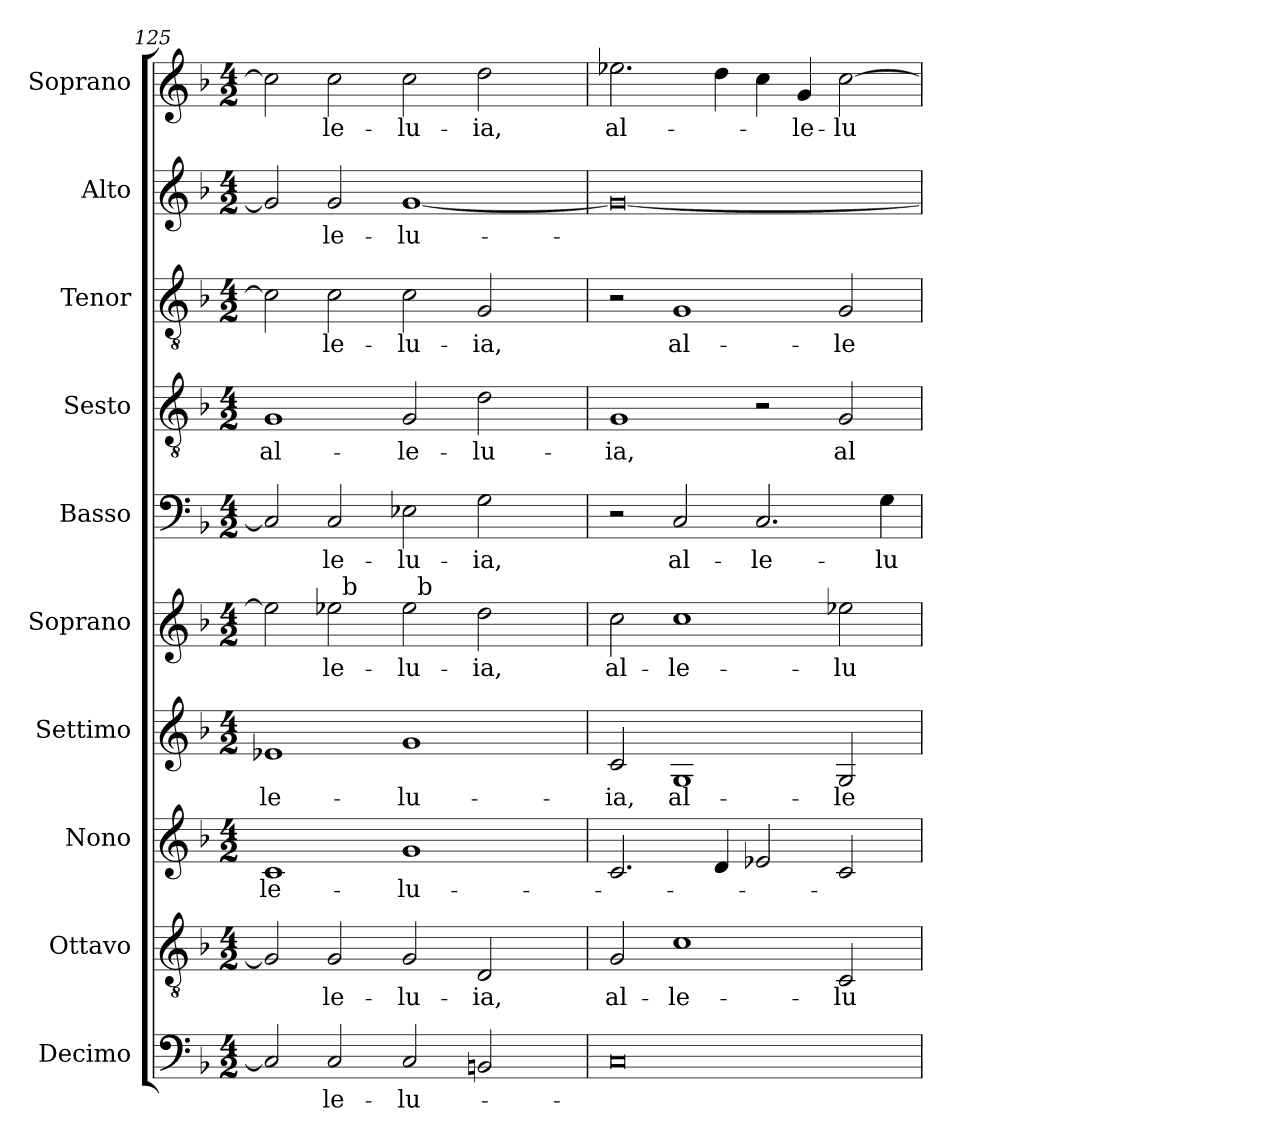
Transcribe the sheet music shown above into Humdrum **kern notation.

**kern	**text	**kern	**text	**kern	**text	**kern	**text	**kern	**text	**kern	**text	**kern	**text	**kern	**text	**kern	**text	**kern	**text
*part10	*part10	*part9	*part9	*part8	*part8	*part7	*part7	*part6	*part6	*part5	*part5	*part4	*part4	*part3	*part3	*part2	*part2	*part1	*part1
*staff10	*staff10	*staff9	*staff9	*staff8	*staff8	*staff7	*staff7	*staff6	*staff6	*staff5	*staff5	*staff4	*staff4	*staff3	*staff3	*staff2	*staff2	*staff1	*staff1
*I"Decimo	*	*I"Ottavo	*	*I"Nono	*	*I"Settimo	*	*I"Soprano	*	*I"Basso	*	*I"Sesto	*	*I"Tenor	*	*I"Alto	*	*I"Soprano	*
*I'Dc.	*	*I'Ot.	*	*I'N.	*	*I'St.	*	*I'S.	*	*I'B.	*	*I'Ss.	*	*I'T.	*	*I'A.	*	*I'S.	*
*clefF4	*	*clefGv2	*	*clefG2	*	*clefG2	*	*clefG2	*	*clefF4	*	*clefGv2	*	*clefGv2	*	*clefG2	*	*clefG2	*
*	*	*ITrd7c12	*	*	*	*	*	*	*	*	*	*ITrd7c12	*	*ITrd7c12	*	*	*	*	*
*k[b-]	*	*k[b-]	*	*k[b-]	*	*k[b-]	*	*k[b-]	*	*k[b-]	*	*k[b-]	*	*k[b-]	*	*k[b-]	*	*k[b-]	*
*F:	*	*F:	*	*F:	*	*F:	*	*F:	*	*F:	*	*F:	*	*F:	*	*F:	*	*F:	*
*M4/2	*	*M4/2	*	*M4/2	*	*M4/2	*	*M4/2	*	*M4/2	*	*M4/2	*	*M4/2	*	*M4/2	*	*M4/2	*
=125	=125	=125	=125	=125	=125	=125	=125	=125	=125	=125	=125	=125	=125	=125	=125	=125	=125	=125	=125
!	!	!	!	!	!LO:LY:b:color=#000000	!	!	!	!	!	!	!	!	!	!	!	!	!	!
!	!	!	!	!	!	!	!LO:LY:b:color=#000000	!	!	!	!	!	!	!	!	!	!	!	!
!	!	!	!	!	!	!	!	!	!	!	!	!	!LO:LY:b:color=#000000	!	!	!	!	!	!
*	*	*	*	*	*	*	*	*^	*	*	*	*	*	*	*	*	*	*	*
*	*	*	*	*	*	*	*	*	*^	*	*	*	*	*	*	*	*	*	*	*
2Ci/]	.	2GGi/]	.	1ci	-le-	1e-Xi	-le-	2ee-i\]	2ryy	1ryy	.	2Ci/]	.	1GGi	al-	2Ci\]	.	2gi/]	.	2cci\]	.
!	!LO:LY:b:color=#000000	!	!	!	!	!	!	!	!	!	!	!	!	!	!	!	!	!	!	!	!
!	!	!	!LO:LY:b:color=#000000	!	!	!	!	!	!	!	!	!	!	!	!	!	!	!	!	!	!
!	!	!	!	!	!	!	!	!	!	!	!LO:LY:b:color=#000000	!	!	!	!	!	!	!	!	!	!
!	!	!	!	!	!	!	!	!	!	!	!	!	!LO:LY:b:color=#000000	!	!	!	!	!	!	!	!
!	!	!	!	!	!	!	!	!	!	!	!	!	!	!	!	!	!LO:LY:b:color=#000000	!	!	!	!
!	!	!	!	!	!	!	!	!	!	!	!	!	!	!	!	!	!	!	!LO:LY:b:color=#000000	!	!
!	!	!	!	!	!	!	!	!	!	!	!	!	!	!	!	!	!	!	!	!	!LO:LY:b:color=#000000
2Ci/	-le-	2GGi/	-le-	.	.	.	.	2ee-i\	32ryy	.	-le-	2Ci/	-le-	.	.	2Ci\	-le-	2gi/	-le-	2cci\	-le-
.	.	.	.	.	.	.	.	.	256ryy	.	.	.	.	.	.	.	.	.	.	.	.
!	!	!	!	!	!	!	!	!	!LO:TX:a:t=b	!	!	!	!	!	!	!	!	!	!	!	!
.	.	.	.	.	.	.	.	.	1ryy	.	.	.	.	.	.	.	.	.	.	.	.
!	!LO:LY:b:color=#000000	!	!	!	!	!	!	!	!	!	!	!	!	!	!	!	!	!	!	!	!
!	!	!	!LO:LY:b:color=#000000	!	!	!	!	!	!	!	!	!	!	!	!	!	!	!	!	!	!
!	!	!	!	!	!LO:LY:b:color=#000000	!	!	!	!	!	!	!	!	!	!	!	!	!	!	!	!
!	!	!	!	!	!	!	!LO:LY:b:color=#000000	!	!	!	!	!	!	!	!	!	!	!	!	!	!
!	!	!	!	!	!	!	!	!	!	!	!LO:LY:b:color=#000000	!	!	!	!	!	!	!	!	!	!
!	!	!	!	!	!	!	!	!	!	!	!	!	!LO:LY:b:color=#000000	!	!	!	!	!	!	!	!
!	!	!	!	!	!	!	!	!	!	!	!	!	!	!	!LO:LY:b:color=#000000	!	!	!	!	!	!
!	!	!	!	!	!	!	!	!	!	!	!	!	!	!	!	!	!LO:LY:b:color=#000000	!	!	!	!
!	!	!	!	!	!	!	!	!	!	!	!	!	!	!	!	!	!	!	!LO:LY:b:color=#000000	!	!
!	!	!	!	!	!	!	!	!	!	!	!	!	!	!	!	!	!	!	!	!	!LO:LY:b:color=#000000
2Ci/	-lu-	2GGi/	-lu-	1gi	-lu-	1gi	-lu-	2ee-i\	.	32ryy	-lu-	2E-Xi\	-lu-	2GGi/	-le-	2Ci\	-lu-	[1gi	-lu-	2cci\	-lu-
.	.	.	.	.	.	.	.	.	.	256ryy	.	.	.	.	.	.	.	.	.	.	.
!	!	!	!	!	!	!	!	!	!	!LO:TX:a:t=b	!	!	!	!	!	!	!	!	!	!	!
.	.	.	.	.	.	.	.	.	.	2ryy	.	.	.	.	.	.	.	.	.	.	.
!	!	!	!LO:LY:b:color=#000000	!	!	!	!	!	!	!	!	!	!	!	!	!	!	!	!	!	!
!	!	!	!	!	!	!	!	!	!	!	!LO:LY:b:color=#000000	!	!	!	!	!	!	!	!	!	!
!	!	!	!	!	!	!	!	!	!	!	!	!	!LO:LY:b:color=#000000	!	!	!	!	!	!	!	!
!	!	!	!	!	!	!	!	!	!	!	!	!	!	!	!LO:LY:b:color=#000000	!	!	!	!	!	!
!	!	!	!	!	!	!	!	!	!	!	!	!	!	!	!	!	!LO:LY:b:color=#000000	!	!	!	!
!	!	!	!	!	!	!	!	!	!	!	!	!	!	!	!	!	!	!	!	!	!LO:LY:b:color=#000000
2BBni/	.	2DDi/	-ia,	.	.	.	.	2ddi\	.	.	-ia,	2Gi\	-ia,	2Di\	-lu-	2GGi/	-ia,	.	.	2ddi\	-ia,
.	.	.	.	.	.	.	.	.	4ryy	4ryy	.	.	.	.	.	.	.	.	.	.	.
.	.	.	.	.	.	.	.	.	8ryy	8ryy	.	.	.	.	.	.	.	.	.	.	.
.	.	.	.	.	.	.	.	.	16ryy	16ryy	.	.	.	.	.	.	.	.	.	.	.
.	.	.	.	.	.	.	.	.	64..ryy	64..ryy	.	.	.	.	.	.	.	.	.	.	.
*	*	*	*	*	*	*	*	*v	*v	*v	*	*	*	*	*	*	*	*	*	*	*
=126	=126	=126	=126	=126	=126	=126	=126	=126	=126	=126	=126	=126	=126	=126	=126	=126	=126	=126	=126
*	*	*	*	*	*	*	*	*^	*	*	*	*	*	*	*	*	*	*	*
*	*	*	*	*	*	*	*	*	*^	*	*	*	*	*	*	*	*	*	*	*
!	!	!	!LO:LY:b:color=#000000	!	!	!	!	!	!	!	!	!	!	!	!	!	!	!	!	!	!
*	*	*	*	*	*	*	*	*v	*v	*v	*	*	*	*	*	*	*	*	*	*	*
*	*	*	*	*	*	*	*	*^	*	*	*	*	*	*	*	*	*	*	*
*	*	*	*	*	*	*	*	*	*^	*	*	*	*	*	*	*	*	*	*	*
!	!	!	!	!	!	!	!LO:LY:b:color=#000000	!	!	!	!	!	!	!	!	!	!	!	!	!	!
*	*	*	*	*	*	*	*	*v	*v	*v	*	*	*	*	*	*	*	*	*	*	*
*	*	*	*	*	*	*	*	*^	*	*	*	*	*	*	*	*	*	*	*
*	*	*	*	*	*	*	*	*	*^	*	*	*	*	*	*	*	*	*	*	*
!	!	!	!	!	!	!	!	!	!	!	!LO:LY:b:color=#000000	!	!	!	!	!	!	!	!	!	!
*	*	*	*	*	*	*	*	*v	*v	*v	*	*	*	*	*	*	*	*	*	*	*
*	*	*	*	*	*	*	*	*^	*	*	*	*	*	*	*	*	*	*	*
*	*	*	*	*	*	*	*	*	*^	*	*	*	*	*	*	*	*	*	*	*
!	!	!	!	!	!	!	!	!	!	!	!	!	!	!	!LO:LY:b:color=#000000	!	!	!	!	!	!
*	*	*	*	*	*	*	*	*v	*v	*v	*	*	*	*	*	*	*	*	*	*	*
*	*	*	*	*	*	*	*	*^	*	*	*	*	*	*	*	*	*	*	*
*	*	*	*	*	*	*	*	*	*^	*	*	*	*	*	*	*	*	*	*	*
!	!	!	!	!	!	!	!	!	!	!	!	!	!	!	!	!	!	!	!	!	!LO:LY:b:color=#000000
*	*	*	*	*	*	*	*	*v	*v	*v	*	*	*	*	*	*	*	*	*	*	*
0Ci	.	2GGi/	al-	2.ci/	.	2ci/	-ia,	2cci\	al-	2r	.	1GGi	-ia,	2r	.	0gi_	.	2.ee-Xi\	al-
!	!	!	!LO:LY:b:color=#000000	!	!	!	!	!	!	!	!	!	!	!	!	!	!	!	!
!	!	!	!	!	!	!	!LO:LY:b:color=#000000	!	!	!	!	!	!	!	!	!	!	!	!
!	!	!	!	!	!	!	!	!	!LO:LY:b:color=#000000	!	!	!	!	!	!	!	!	!	!
!	!	!	!	!	!	!	!	!	!	!	!LO:LY:b:color=#000000	!	!	!	!	!	!	!	!
!	!	!	!	!	!	!	!	!	!	!	!	!	!	!	!LO:LY:b:color=#000000	!	!	!	!
.	.	1Ci	-le-	.	.	1Gi	al-	1cci	-le-	2Ci/	al-	.	.	1GGi	al-	.	.	.	.
.	.	.	.	4di/	.	.	.	.	.	.	.	.	.	.	.	.	.	4ddi\	.
!	!	!	!	!	!	!	!	!	!	!	!LO:LY:b:color=#000000	!	!	!	!	!	!	!	!
.	.	.	.	2e-Xi/	.	.	.	.	.	2.Ci/	-le-	2r	.	.	.	.	.	4cci\	.
!	!	!	!	!	!	!	!	!	!	!	!	!	!	!	!	!	!	!	!LO:LY:b:color=#000000
.	.	.	.	.	.	.	.	.	.	.	.	.	.	.	.	.	.	4gi/	-le-
!	!	!	!LO:LY:b:color=#000000	!	!	!	!	!	!	!	!	!	!	!	!	!	!	!	!
!	!	!	!	!	!	!	!LO:LY:b:color=#000000	!	!	!	!	!	!	!	!	!	!	!	!
!	!	!	!	!	!	!	!	!	!LO:LY:b:color=#000000	!	!	!	!	!	!	!	!	!	!
!	!	!	!	!	!	!	!	!	!	!	!	!	!LO:LY:b:color=#000000	!	!	!	!	!	!
!	!	!	!	!	!	!	!	!	!	!	!	!	!	!	!LO:LY:b:color=#000000	!	!	!	!
!	!	!	!	!	!	!	!	!	!	!	!	!	!	!	!	!	!	!	!LO:LY:b:color=#000000
.	.	2CCi/	-lu-	2ci/	.	2Gi/	-le-	2ee-Xi\	-lu-	.	.	2GGi/	al-	2GGi/	-le-	.	.	[2cci\	-lu-
!	!	!	!	!	!	!	!	!	!	!	!LO:LY:b:color=#000000	!	!	!	!	!	!	!	!
.	.	.	.	.	.	.	.	.	.	4Gi\	-lu-	.	.	.	.	.	.	.	.
=	=	=	=	=	=	=	=	=	=	=	=	=	=	=	=	=	=	=	=
*-	*-	*-	*-	*-	*-	*-	*-	*-	*-	*-	*-	*-	*-	*-	*-	*-	*-	*-	*-
